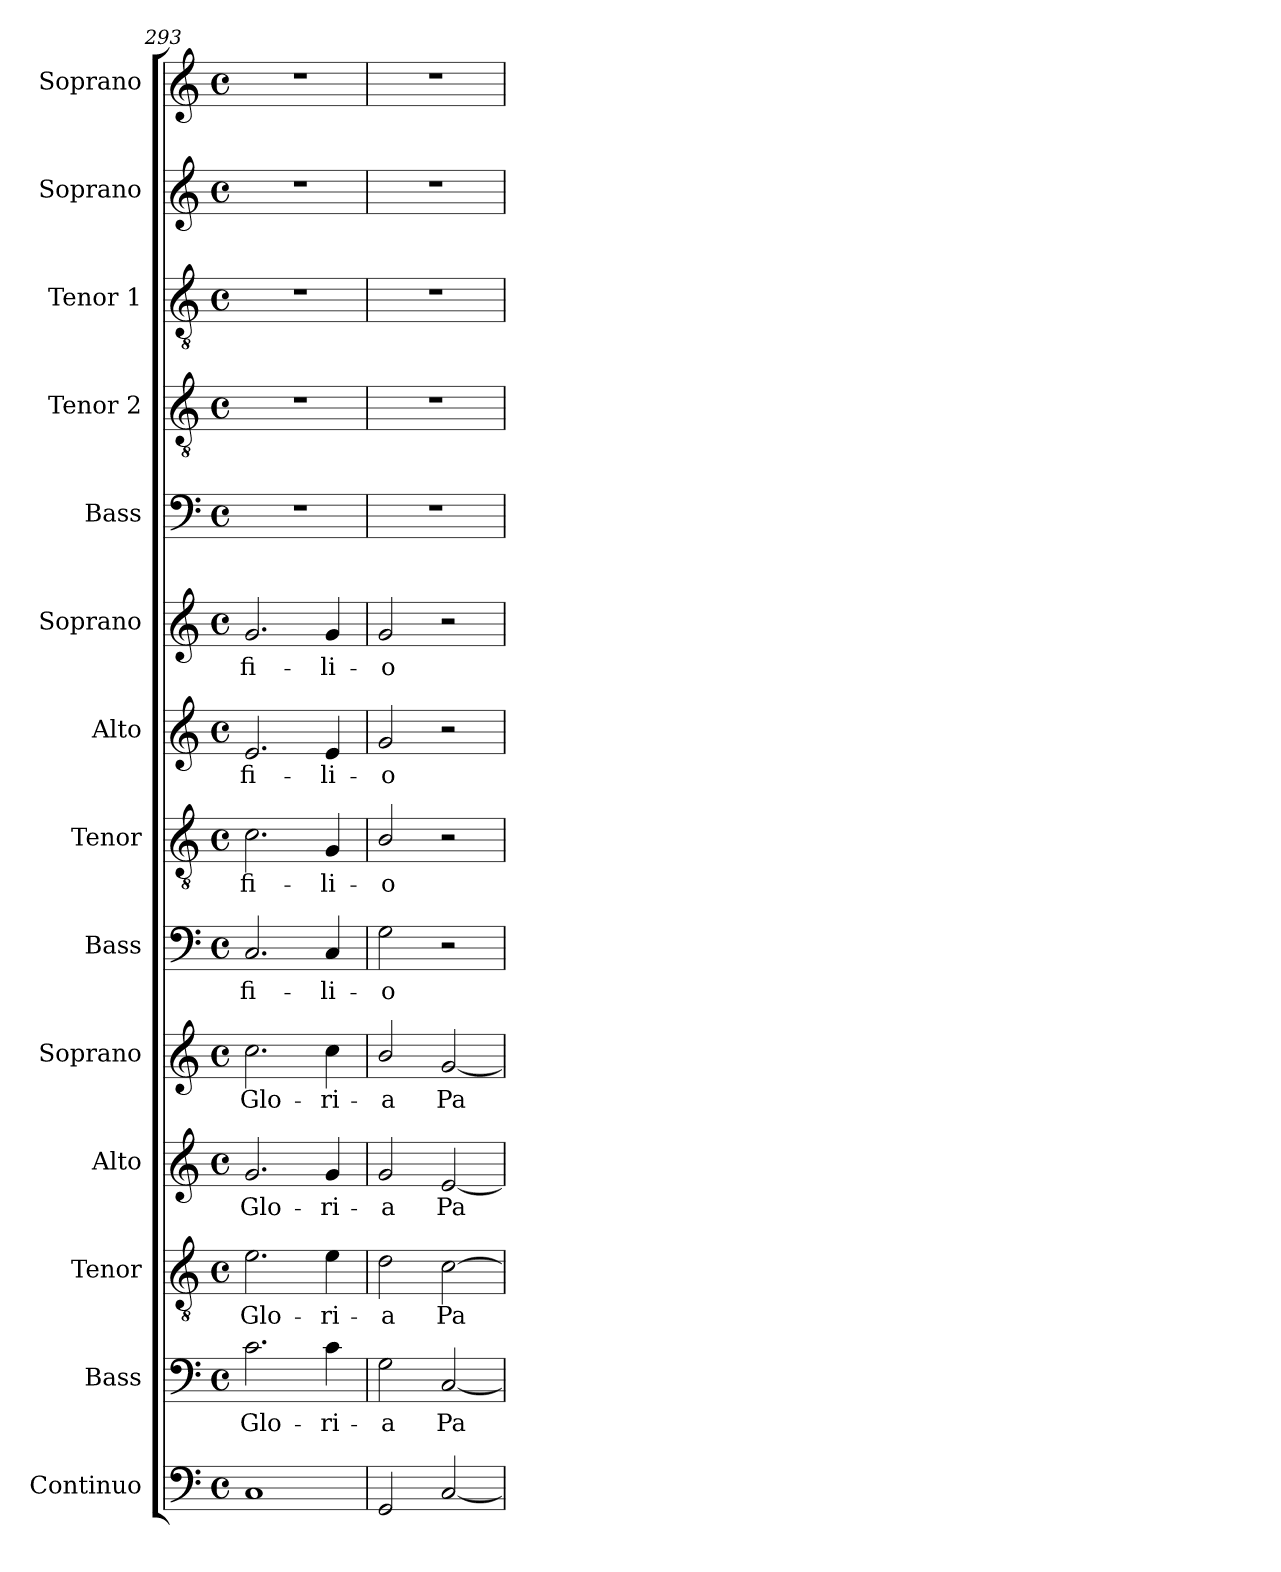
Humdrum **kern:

**kern	**kern	**text	**kern	**text	**kern	**text	**kern	**text	**kern	**text	**kern	**text	**kern	**text	**kern	**text	**kern	**kern	**kern	**kern	**kern
*part14	*part13	*part13	*part12	*part12	*part11	*part11	*part10	*part10	*part9	*part9	*part8	*part8	*part7	*part7	*part6	*part6	*part5	*part4	*part3	*part2	*part1
*staff14	*staff13	*staff13	*staff12	*staff12	*staff11	*staff11	*staff10	*staff10	*staff9	*staff9	*staff8	*staff8	*staff7	*staff7	*staff6	*staff6	*staff5	*staff4	*staff3	*staff2	*staff1
*I"Continuo	*I"Bass	*	*I"Tenor	*	*I"Alto	*	*I"Soprano	*	*I"Bass	*	*I"Tenor	*	*I"Alto	*	*I"Soprano	*	*I"Bass	*I"Tenor 2	*I"Tenor 1	*I"Soprano	*I"Soprano
*I'Cont.	*I'B.	*	*I'T.	*	*I'A.	*	*I'S.	*	*I'B.	*	*I'T.	*	*I'A.	*	*I'S.	*	*I'B.	*I'T2.	*I'T1.	*I'S.	*I'S.
*clefF4	*clefF4	*	*clefGv2	*	*clefG2	*	*clefG2	*	*clefF4	*	*clefGv2	*	*clefG2	*	*clefG2	*	*clefF4	*clefGv2	*clefGv2	*clefG2	*clefG2
*	*	*	*ITrd7c12	*	*	*	*	*	*	*	*ITrd7c12	*	*	*	*	*	*	*ITrd7c12	*ITrd7c12	*	*
*k[]	*k[]	*	*k[]	*	*k[]	*	*k[]	*	*k[]	*	*k[]	*	*k[]	*	*k[]	*	*k[]	*k[]	*k[]	*k[]	*k[]
*C:	*C:	*	*C:	*	*C:	*	*C:	*	*C:	*	*C:	*	*C:	*	*C:	*	*C:	*C:	*C:	*C:	*C:
*M4/4	*M4/4	*	*M4/4	*	*M4/4	*	*M4/4	*	*M4/4	*	*M4/4	*	*M4/4	*	*M4/4	*	*M4/4	*M4/4	*M4/4	*M4/4	*M4/4
*met(c)	*met(c)	*	*met(c)	*	*met(c)	*	*met(c)	*	*met(c)	*	*met(c)	*	*met(c)	*	*met(c)	*	*met(c)	*met(c)	*met(c)	*met(c)	*met(c)
=293	=293	=293	=293	=293	=293	=293	=293	=293	=293	=293	=293	=293	=293	=293	=293	=293	=293	=293	=293	=293	=293
!	!	!LO:LY:b:color=#000000	!	!	!	!	!	!	!	!	!	!	!	!	!	!	!	!	!	!	!
!	!	!	!	!LO:LY:b:color=#000000	!	!	!	!	!	!	!	!	!	!	!	!	!	!	!	!	!
!	!	!	!	!	!	!LO:LY:b:color=#000000	!	!	!	!	!	!	!	!	!	!	!	!	!	!	!
!	!	!	!	!	!	!	!	!LO:LY:b:color=#000000	!	!	!	!	!	!	!	!	!	!	!	!	!
!	!	!	!	!	!	!	!	!	!	!LO:LY:b:color=#000000	!	!	!	!	!	!	!	!	!	!	!
!	!	!	!	!	!	!	!	!	!	!	!	!LO:LY:b:color=#000000	!	!	!	!	!	!	!	!	!
!	!	!	!	!	!	!	!	!	!	!	!	!	!	!LO:LY:b:color=#000000	!	!	!	!	!	!	!
!	!	!	!	!	!	!	!	!	!	!	!	!	!	!	!	!LO:LY:b:color=#000000	!	!	!	!	!
1Ci	2.ci\	Glo-	2.Ei\	Glo-	2.gi/	Glo-	2.cci\	Glo-	2.Ci/	fi-	2.Ci\	fi-	2.ei/	fi-	2.gi/	fi-	1r	1r	1r	1r	1r
!	!	!LO:LY:b:color=#000000	!	!	!	!	!	!	!	!	!	!	!	!	!	!	!	!	!	!	!
!	!	!	!	!LO:LY:b:color=#000000	!	!	!	!	!	!	!	!	!	!	!	!	!	!	!	!	!
!	!	!	!	!	!	!LO:LY:b:color=#000000	!	!	!	!	!	!	!	!	!	!	!	!	!	!	!
!	!	!	!	!	!	!	!	!LO:LY:b:color=#000000	!	!	!	!	!	!	!	!	!	!	!	!	!
!	!	!	!	!	!	!	!	!	!	!LO:LY:b:color=#000000	!	!	!	!	!	!	!	!	!	!	!
!	!	!	!	!	!	!	!	!	!	!	!	!LO:LY:b:color=#000000	!	!	!	!	!	!	!	!	!
!	!	!	!	!	!	!	!	!	!	!	!	!	!	!LO:LY:b:color=#000000	!	!	!	!	!	!	!
!	!	!	!	!	!	!	!	!	!	!	!	!	!	!	!	!LO:LY:b:color=#000000	!	!	!	!	!
.	4ci\	-ri-	4Ei\	-ri-	4gi/	-ri-	4cci\	-ri-	4Ci/	-li-	4GGi/	-li-	4ei/	-li-	4gi/	-li-	.	.	.	.	.
=294	=294	=294	=294	=294	=294	=294	=294	=294	=294	=294	=294	=294	=294	=294	=294	=294	=294	=294	=294	=294	=294
!	!	!LO:LY:b:color=#000000	!	!	!	!	!	!	!	!	!	!	!	!	!	!	!	!	!	!	!
!	!	!	!	!LO:LY:b:color=#000000	!	!	!	!	!	!	!	!	!	!	!	!	!	!	!	!	!
!	!	!	!	!	!	!LO:LY:b:color=#000000	!	!	!	!	!	!	!	!	!	!	!	!	!	!	!
!	!	!	!	!	!	!	!	!LO:LY:b:color=#000000	!	!	!	!	!	!	!	!	!	!	!	!	!
!	!	!	!	!	!	!	!	!	!	!LO:LY:b:color=#000000	!	!	!	!	!	!	!	!	!	!	!
!	!	!	!	!	!	!	!	!	!	!	!	!LO:LY:b:color=#000000	!	!	!	!	!	!	!	!	!
!	!	!	!	!	!	!	!	!	!	!	!	!	!	!LO:LY:b:color=#000000	!	!	!	!	!	!	!
!	!	!	!	!	!	!	!	!	!	!	!	!	!	!	!	!LO:LY:b:color=#000000	!	!	!	!	!
2GGi/	2Gi\	-a	2Di\	-a	2gi/	-a	2bi/	-a	2Gi\	-o	2BBi/	-o	2gi/	-o	2gi/	-o	1r	1r	1r	1r	1r
!	!	!LO:LY:b:color=#000000	!	!	!	!	!	!	!	!	!	!	!	!	!	!	!	!	!	!	!
!	!	!	!	!LO:LY:b:color=#000000	!	!	!	!	!	!	!	!	!	!	!	!	!	!	!	!	!
!	!	!	!	!	!	!LO:LY:b:color=#000000	!	!	!	!	!	!	!	!	!	!	!	!	!	!	!
!	!	!	!	!	!	!	!	!LO:LY:b:color=#000000	!	!	!	!	!	!	!	!	!	!	!	!	!
[2Ci/	[2Ci/	Pa-	[2Ci\	Pa-	[2ei/	Pa-	[2gi/	Pa-	2r	.	2r	.	2r	.	2r	.	.	.	.	.	.
=	=	=	=	=	=	=	=	=	=	=	=	=	=	=	=	=	=	=	=	=	=
*-	*-	*-	*-	*-	*-	*-	*-	*-	*-	*-	*-	*-	*-	*-	*-	*-	*-	*-	*-	*-	*-
